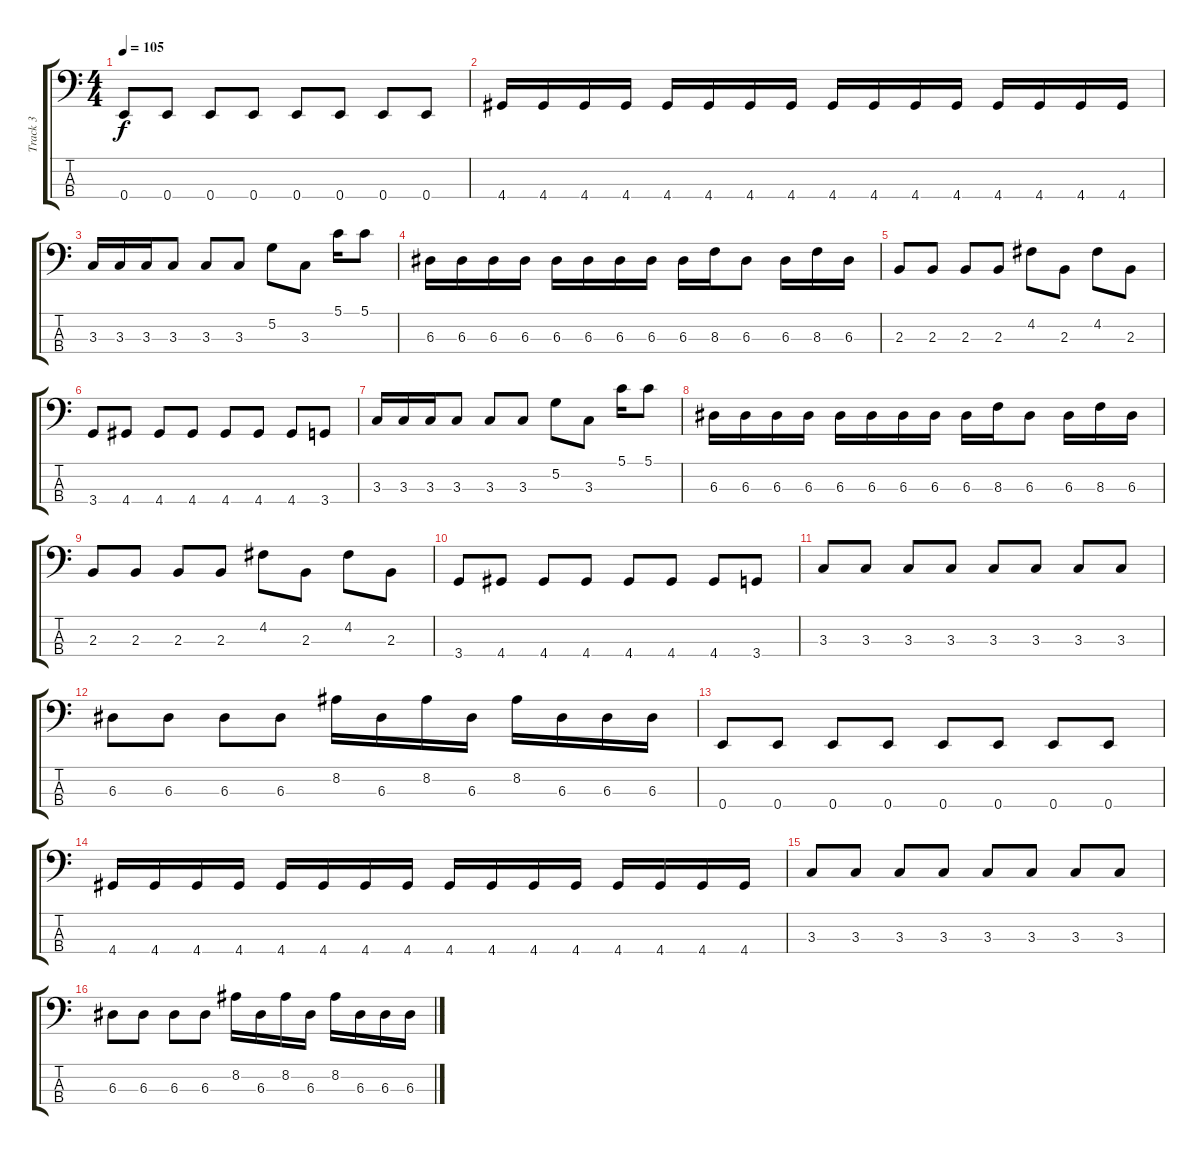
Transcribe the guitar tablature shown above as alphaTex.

\track ("Track 3" "Track 3") {instrument electricbassfinger}
\staff {score tabs}
\tuning (G2 D2 A1 E1) {hide}
\ts (4 4)
\tempo 105
\clef f4
\ks c
0.4.8{dy f} 0.4.8 0.4.8 0.4.8 0.4.8 0.4.8 0.4.8 0.4.8 |
4.4.16 4.4.16 4.4.16 4.4.16 4.4.16 4.4.16 4.4.16 4.4.16 4.4.16 4.4.16 4.4.16 4.4.16 4.4.16 4.4.16 4.4.16 4.4.16 |
3.3.16 3.3.16 3.3.16 3.3.8 3.3.8 3.3.8 5.2.8 3.3.8 5.1.16 5.1.8 |
6.3.16 6.3.16 6.3.16 6.3.16 6.3.16 6.3.16 6.3.16 6.3.16 6.3.16 8.3.16 6.3.8 6.3.16 8.3.16 6.3.16 |
2.3.8 2.3.8 2.3.8 2.3.8 4.2.8 2.3.8 4.2.8 2.3.8 |
3.4.8 4.4.8 4.4.8 4.4.8 4.4.8 4.4.8 4.4.8 3.4.8 |
3.3.16 3.3.16 3.3.16 3.3.8 3.3.8 3.3.8 5.2.8 3.3.8 5.1.16 5.1.8 |
6.3.16 6.3.16 6.3.16 6.3.16 6.3.16 6.3.16 6.3.16 6.3.16 6.3.16 8.3.16 6.3.8 6.3.16 8.3.16 6.3.16 |
2.3.8 2.3.8 2.3.8 2.3.8 4.2.8 2.3.8 4.2.8 2.3.8 |
3.4.8 4.4.8 4.4.8 4.4.8 4.4.8 4.4.8 4.4.8 3.4.8 |
3.3.8 3.3.8 3.3.8 3.3.8 3.3.8 3.3.8 3.3.8 3.3.8 |
6.3.8 6.3.8 6.3.8 6.3.8 8.2.16 6.3.16 8.2.16 6.3.16 8.2.16 6.3.16 6.3.16 6.3.16 |
0.4.8 0.4.8 0.4.8 0.4.8 0.4.8 0.4.8 0.4.8 0.4.8 |
4.4.16 4.4.16 4.4.16 4.4.16 4.4.16 4.4.16 4.4.16 4.4.16 4.4.16 4.4.16 4.4.16 4.4.16 4.4.16 4.4.16 4.4.16 4.4.16 |
3.3.8 3.3.8 3.3.8 3.3.8 3.3.8 3.3.8 3.3.8 3.3.8 |
6.3.8 6.3.8 6.3.8 6.3.8 8.2.16 6.3.16 8.2.16 6.3.16 8.2.16 6.3.16 6.3.16 6.3.16
